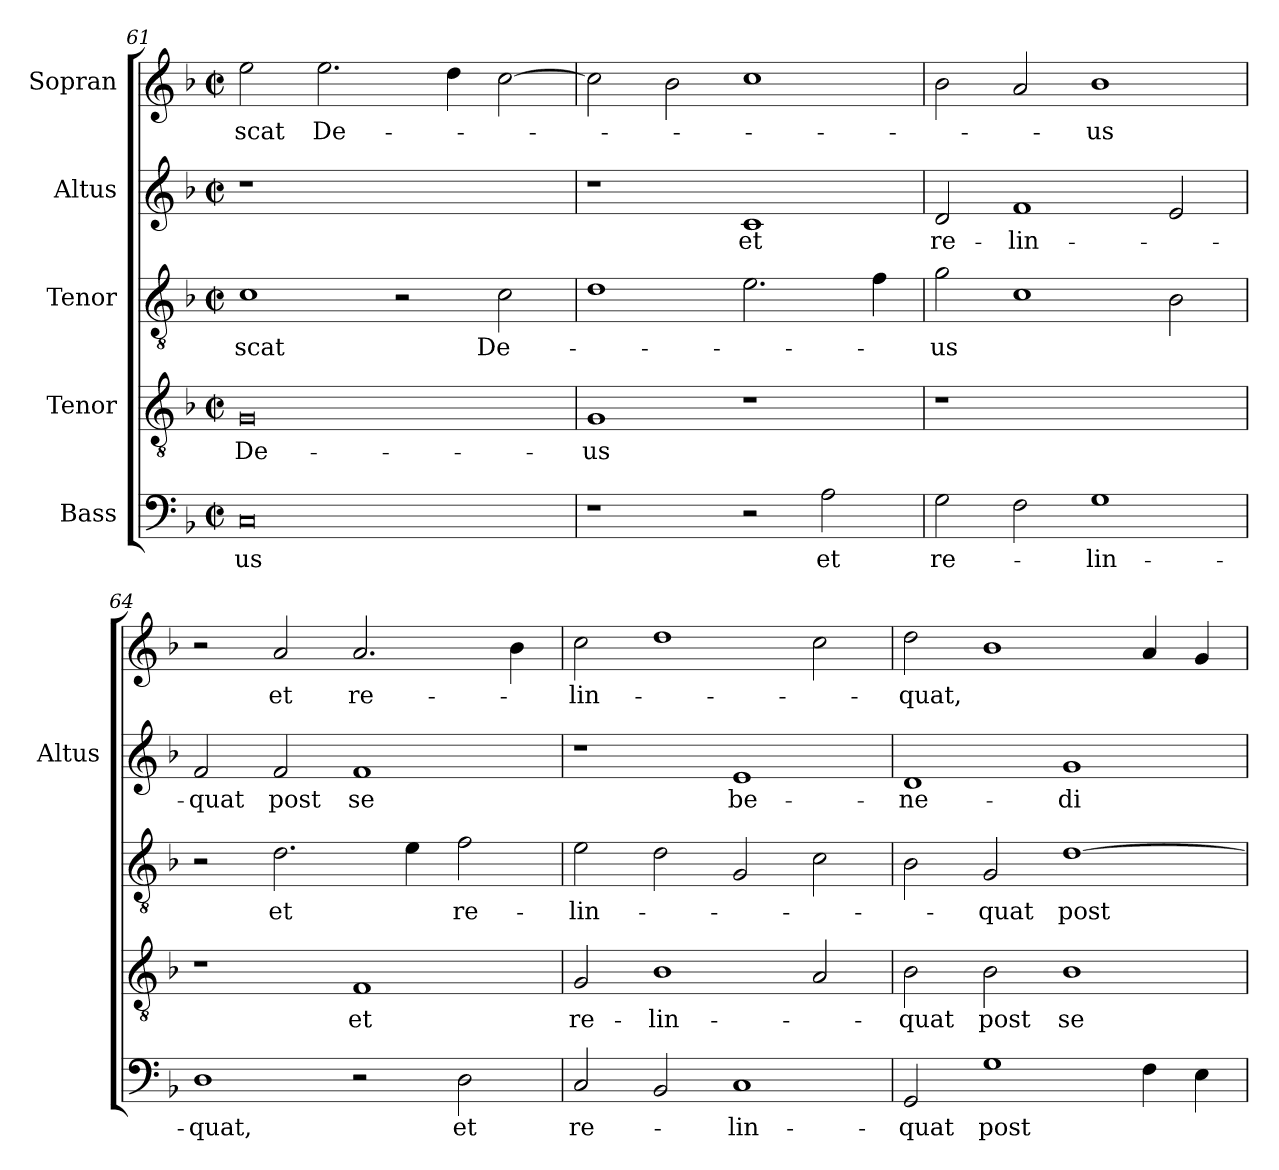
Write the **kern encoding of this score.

**kern	**text	**kern	**text	**kern	**text	**kern	**text	**kern	**text
*part5	*part5	*part4	*part4	*part3	*part3	*part2	*part2	*part1	*part1
*staff5	*staff5	*staff4	*staff4	*staff3	*staff3	*staff2	*staff2	*staff1	*staff1
*I"Bass	*	*I"Tenor	*	*I"Tenor	*	*I"Altus	*	*I"Sopran	*
*	*	*	*	*	*	*I'Altus	*	*	*
*clefF4	*	*clefGv2	*	*clefGv2	*	*clefG2	*	*clefG2	*
*	*	*ITrd7c12	*	*ITrd7c12	*	*	*	*	*
*k[b-]	*	*k[b-]	*	*k[b-]	*	*k[b-]	*	*k[b-]	*
*F:	*	*F:	*	*F:	*	*F:	*	*F:	*
*M2/2	*	*M2/2	*	*M2/2	*	*M2/2	*	*M2/2	*
*met(c|)	*	*met(c|)	*	*met(c|)	*	*met(c|)	*	*met(c|)	*
=61	=61	=61	=61	=61	=61	=61	=61	=61	=61
!	!LO:LY:b:color=#000000	!	!	!	!	!	!	!	!
!	!	!	!LO:LY:b:color=#000000	!	!	!	!	!	!
!	!	!	!	!	!LO:LY:b:color=#000000	!LO:N:vis=1	!	!	!
!	!	!	!	!	!	!	!	!	!LO:LY:b:color=#000000
0Ci	-us	0GGi	De-	1Ci	-scat	1r	.	2eei\	-scat
!	!	!	!	!	!	!	!	!	!LO:LY:b:color=#000000
.	.	.	.	.	.	.	.	2.eei\	De-
.	.	.	.	2r	.	1ryy	.	.	.
.	.	.	.	.	.	.	.	4ddi\	.
!	!	!	!	!	!LO:LY:b:color=#000000	!	!	!	!
.	.	.	.	2Ci\	De-	.	.	[>2cci\	.
=62	=62	=62	=62	=62	=62	=62	=62	=62	=62
!	!	!	!LO:LY:b:color=#000000	!	!	!	!	!	!
1r	.	1GGi	-us	1Di	.	1r	.	2cci\]	.
.	.	.	.	.	.	.	.	2b-i\	.
!	!	!	!	!	!	!	!LO:LY:b:color=#000000	!	!
2r	.	1r	.	2.Ei\	.	1ci	et	1cci	.
!	!LO:LY:b:color=#000000	!	!	!	!	!	!	!	!
2Ai\	et	.	.	.	.	.	.	.	.
.	.	.	.	4Fi\	.	.	.	.	.
=63	=63	=63	=63	=63	=63	=63	=63	=63	=63
!	!LO:LY:b:color=#000000	!LO:N:vis=1	!	!	!	!	!	!	!
!	!	!	!	!	!LO:LY:b:color=#000000	!	!	!	!
!	!	!	!	!	!	!	!LO:LY:b:color=#000000	!	!
2Gi\	re-	1r	.	2Gi\	-us	2di/	re-	2b-i\	.
!	!	!	!	!	!	!	!LO:LY:b:color=#000000	!	!
2Fi\	.	.	.	1Ci	.	1fi	-lin-	2ai/	.
!	!LO:LY:b:color=#000000	!	!	!	!	!	!	!	!
!	!	!	!	!	!	!	!	!	!LO:LY:b:color=#000000
1Gi	-lin-	1ryy	.	.	.	.	.	1b-i	-us
.	.	.	.	2BB-i\	.	2ei/	.	.	.
=64	=64	=64	=64	=64	=64	=64	=64	=64	=64
!	!LO:LY:b:color=#000000	!	!	!	!	!	!	!	!
!	!	!	!	!	!	!	!LO:LY:b:color=#000000	!	!
1Di	-quat,	1r	.	2r	.	2fi/	-quat	2r	.
!	!	!	!	!	!LO:LY:b:color=#000000	!	!	!	!
!	!	!	!	!	!	!	!LO:LY:b:color=#000000	!	!
!	!	!	!	!	!	!	!	!	!LO:LY:b:color=#000000
.	.	.	.	2.Di\	et	2fi/	post	2ai/	et
!	!	!	!LO:LY:b:color=#000000	!	!	!	!	!	!
!	!	!	!	!	!	!	!LO:LY:b:color=#000000	!	!
!	!	!	!	!	!	!	!	!	!LO:LY:b:color=#000000
2r	.	1FFi	et	.	.	1fi	se	2.ai/	re-
.	.	.	.	4Ei\	.	.	.	.	.
!	!LO:LY:b:color=#000000	!	!	!	!	!	!	!	!
!	!	!	!	!	!LO:LY:b:color=#000000	!	!	!	!
2Di\	et	.	.	2Fi\	re-	.	.	.	.
.	.	.	.	.	.	.	.	4b-i\	.
=65	=65	=65	=65	=65	=65	=65	=65	=65	=65
!	!LO:LY:b:color=#000000	!	!	!	!	!	!	!	!
!	!	!	!LO:LY:b:color=#000000	!	!	!	!	!	!
!	!	!	!	!	!LO:LY:b:color=#000000	!	!	!	!
!	!	!	!	!	!	!	!	!	!LO:LY:b:color=#000000
2Ci/	re-	2GGi/	re-	2Ei\	-lin-	1r	.	2cci\	-lin-
!	!	!	!LO:LY:b:color=#000000	!	!	!	!	!	!
2BB-i/	.	1BB-i	-lin-	2Di\	.	.	.	1ddi	.
!	!LO:LY:b:color=#000000	!	!	!	!	!	!	!	!
!	!	!	!	!	!	!	!LO:LY:b:color=#000000	!	!
1Ci	-lin-	.	.	2GGi/	.	1ei	be-	.	.
.	.	2AAi/	.	2Ci\	.	.	.	2cci\	.
!!LO:LB:g=z
=66	=66	=66	=66	=66	=66	=66	=66	=66	=66
!	!LO:LY:b:color=#000000	!	!	!	!	!	!	!	!
!	!	!	!LO:LY:b:color=#000000	!	!	!	!	!	!
!	!	!	!	!	!	!	!LO:LY:b:color=#000000	!	!
!	!	!	!	!	!	!	!	!	!LO:LY:b:color=#000000
2GGi/	-quat	2BB-i\	-quat	2BB-i\	.	1di	-ne-	2ddi\	-quat,
!	!LO:LY:b:color=#000000	!	!	!	!	!	!	!	!
!	!	!	!LO:LY:b:color=#000000	!	!	!	!	!	!
!	!	!	!	!	!LO:LY:b:color=#000000	!	!	!	!
1Gi	post	2BB-i\	post	2GGi/	-quat	.	.	1b-i	.
!	!	!	!LO:LY:b:color=#000000	!	!	!	!	!	!
!	!	!	!	!	!LO:LY:b:color=#000000	!	!	!	!
!	!	!	!	!	!	!	!LO:LY:b:color=#000000	!	!
.	.	1BB-i	se	[>1Di	post	1gi	-di-	.	.
4Fi\	.	.	.	.	.	.	.	4ai/	.
4Ei\	.	.	.	.	.	.	.	4gi/	.
=	=	=	=	=	=	=	=	=	=
*-	*-	*-	*-	*-	*-	*-	*-	*-	*-
